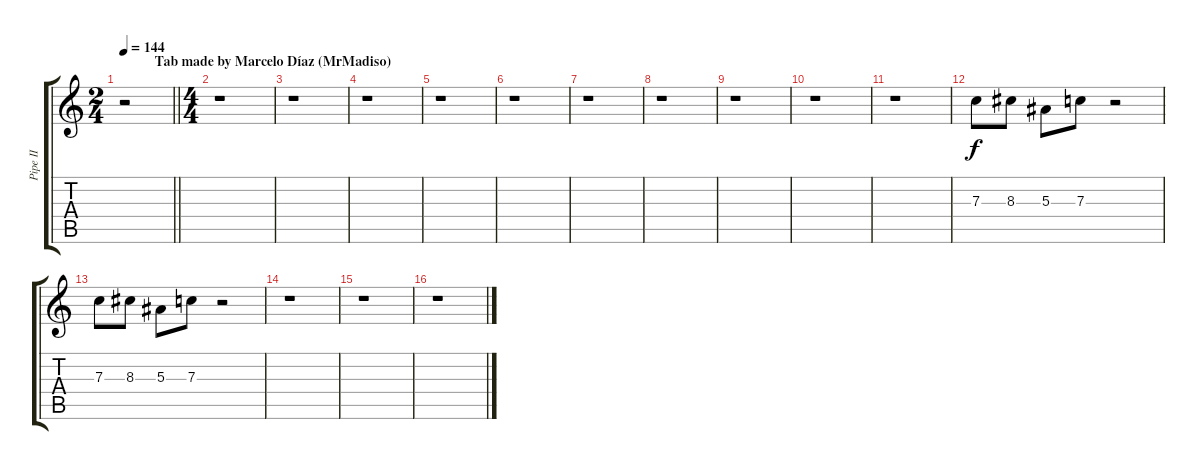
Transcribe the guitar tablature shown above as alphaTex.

\track ("Pipe II" "Pipe II") {instrument oboe}
\staff {score tabs}
\tuning (D5 A4 F4 C4 G3 D3) {hide}
\ts (2 4)
\section ("" "          Tab made by Marcelo Díaz (MrMadiso)")
\tempo 144
\clef g2
\barLineRight lightlight
\ks c
r.2{dy f instrument oboe} |
\ts (4 4)
r.1 |
r.1 |
r.1 |
r.1 |
r.1 |
r.1 |
r.1 |
r.1 |
r.1 |
r.1 |
7.3.8 8.3.8 5.3.8 7.3.8 r.2 |
7.3.8 8.3.8 5.3.8 7.3.8 r.2 |
r.1 |
r.1 |
r.1
